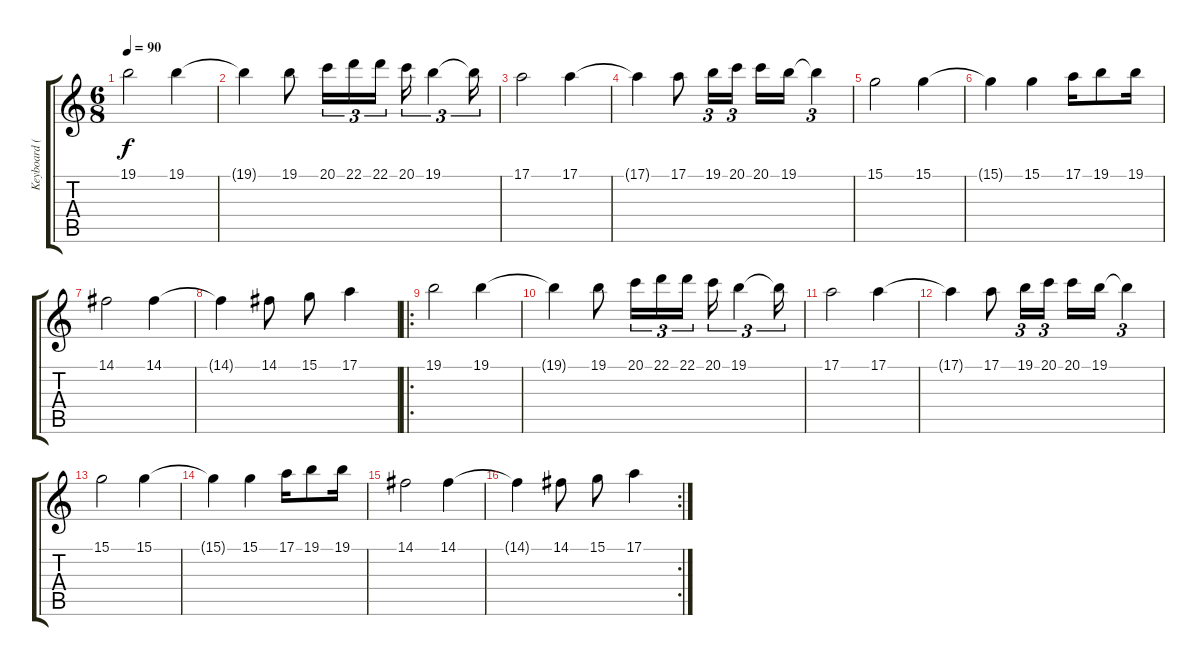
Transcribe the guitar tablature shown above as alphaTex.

\track ("Keyboard (Right Hand)" "Keyboard (") {instrument synthstrings1}
\staff {score tabs}
\tuning (E4 B3 G3 D3 A2 E2) {hide}
\ts (6 8)
\tempo 90
\clef g2
\ks c
19.1.2{dy f} 19.1.4 |
19.1{t}.4 19.1.8 20.1.16{tu (3 2)} 22.1.16{tu (3 2)} 22.1.16{tu (3 2)} 20.1.16{tu (3 2)} 19.1.4{tu (3 2)} 19.1{t}.16{tu (3 2)} |
17.1.2 17.1.4 |
17.1{t}.4 17.1.8 19.1.16{tu (3 2)} 20.1.16{tu (3 2)} 20.1.16 19.1.16 19.1{t}.4{tu (3 2)} |
15.1.2 15.1.4 |
15.1{t}.4 15.1.4 17.1.16 19.1.8 19.1.16 |
14.1.2 14.1.4 |
14.1{t}.4 14.1.8 15.1.8 17.1.4 |
\ro
19.1.2 19.1.4 |
19.1{t}.4 19.1.8 20.1.16{tu (3 2)} 22.1.16{tu (3 2)} 22.1.16{tu (3 2)} 20.1.16{tu (3 2)} 19.1.4{tu (3 2)} 19.1{t}.16{tu (3 2)} |
17.1.2 17.1.4 |
17.1{t}.4 17.1.8 19.1.16{tu (3 2)} 20.1.16{tu (3 2)} 20.1.16 19.1.16 19.1{t}.4{tu (3 2)} |
15.1.2 15.1.4 |
15.1{t}.4 15.1.4 17.1.16 19.1.8 19.1.16 |
14.1.2 14.1.4 |
\rc 2
14.1{t}.4 14.1.8 15.1.8 17.1.4
